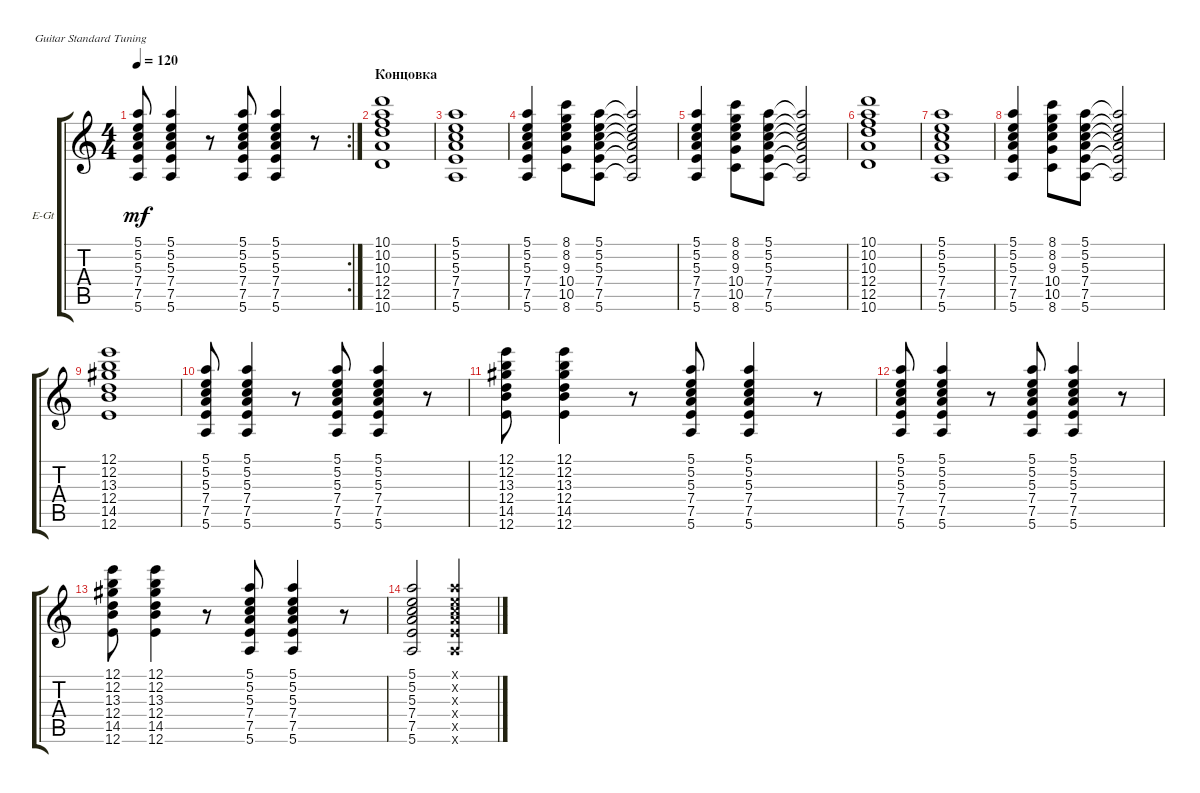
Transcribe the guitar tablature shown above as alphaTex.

\defaultSystemsLayout 4
\bracketExtendMode groupsimilarinstruments
\firstSystemTrackNameOrientation horizontal
\otherSystemsTrackNameOrientation horizontal
\track ("Electric Guitar" "E-Gt") {instrument overdrivenguitar}
\staff {score tabs}
\tuning (E4 B3 G3 D3 A2 E2)
\rc 2
\ts (4 4)
\tempo 120
\clef g2
\ks c
(5.6 7.5 7.4 5.2 5.1 5.3).8{dy mf} (5.6 7.5 7.4 5.2 5.1 5.3).4 r.8 (5.6 7.5 7.4 5.3 5.2 5.1).8 (5.6 7.5 7.4 5.3 5.2 5.1).4 r.8 |
\section ("" "Концовка")
(12.5 12.4 10.6 10.3 10.2 10.1).1 |
(7.5 7.4 5.6 5.1 5.2 5.3).1 |
(7.5 5.3 7.4 5.6 5.2 5.1).4 (8.6 10.5 8.1 8.2 9.3 10.4).8 (5.6 7.5 7.4 5.3 5.2 5.1).8 (5.6{t} 7.5{t} 7.4{t} 5.3{t} 5.2{t} 5.1{t}).2 |
(7.5 5.3 7.4 5.6 5.2 5.1).4 (8.6 10.5 8.1 8.2 9.3 10.4).8 (5.6 7.5 7.4 5.3 5.2 5.1).8 (5.6{t} 7.5{t} 7.4{t} 5.3{t} 5.2{t} 5.1{t}).2 |
(12.5 12.4 10.6 10.3 10.2 10.1).1 |
(7.5 7.4 5.6 5.1 5.2 5.3).1 |
(7.5 5.3 7.4 5.6 5.2 5.1).4 (8.6 10.5 8.1 8.2 9.3 10.4).8 (5.6 7.5 7.4 5.3 5.2 5.1).8 (5.6{t} 7.5{t} 7.4{t} 5.3{t} 5.2{t} 5.1{t}).2 |
(12.6 14.5 12.4 13.3 12.2 12.1).1 |
(5.6 7.5 7.4 5.2 5.1 5.3).8 (5.6 7.5 7.4 5.2 5.1 5.3).4 r.8 (5.6 7.5 7.4 5.3 5.2 5.1).8 (5.6 7.5 7.4 5.3 5.2 5.1).4 r.8 |
(14.5 12.6 12.4 13.3 12.2 12.1).8 (14.5 12.6 12.4 13.3 12.2 12.1).4 r.8 (5.6 7.5 7.4 5.2 5.1 5.3).8 (5.6 7.5 7.4 5.2 5.1 5.3).4 r.8 |
(5.6 7.5 7.4 5.2 5.1 5.3).8 (5.6 7.5 7.4 5.2 5.1 5.3).4 r.8 (5.6 7.5 7.4 5.3 5.2 5.1).8 (5.6 7.5 7.4 5.3 5.2 5.1).4 r.8 |
(14.5 12.6 12.4 13.3 12.2 12.1).8 (14.5 12.6 12.4 13.3 12.2 12.1).4 r.8 (5.6 7.5 7.4 5.2 5.1 5.3).8 (5.6 7.5 7.4 5.2 5.1 5.3).4 r.8 |
(5.6 7.5 7.4 5.3 5.2 5.1).2 (5.6{x} 7.5{x} 7.4{x} 5.3{x} 5.2{x} 5.1{x}).2
